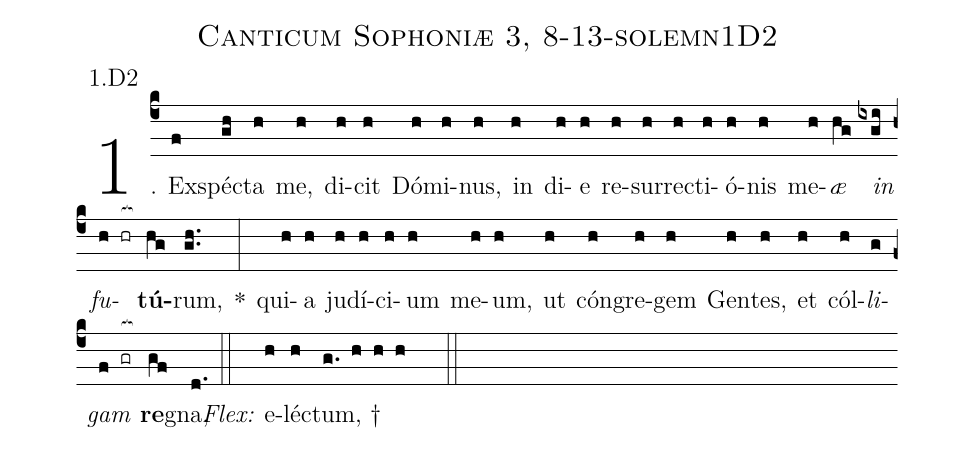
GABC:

name: Canticum Sophoniæ 3, 8-13-solemn1D2;
annotation: 1.D2;
%%
(c4)1. Ex(f)spéc(gh)ta(h) me,(h) di(h)cit(h) Dó(h)mi(h)nus,(h) in(h) di(h)e(h) re(h)sur(h)rec(h)ti(h)ó(h)nis(h) me(h)<i>æ</i>(hg) <i>in</i>(ixgi) <i>fu</i>(h hr[ocb:1{])<b>tú</b>(hg[ocb:0}])rum,(gh..) *(:) qui(h)a(h) ju(h)dí(h)ci(h)um(h) me(h)um,(h) ut(h) cón(h)gre(h)gem(h) Gen(h)tes,(h) et(h) cól(h)<i>li</i>(g)<i>gam</i>(f gr[ocb:1{]) <b>re</b>(gf[ocb:0}])gna,(d.) (::)
<i>Flex:</i>()  e(h)léc(h)tum, †(g. h h h  ::)
